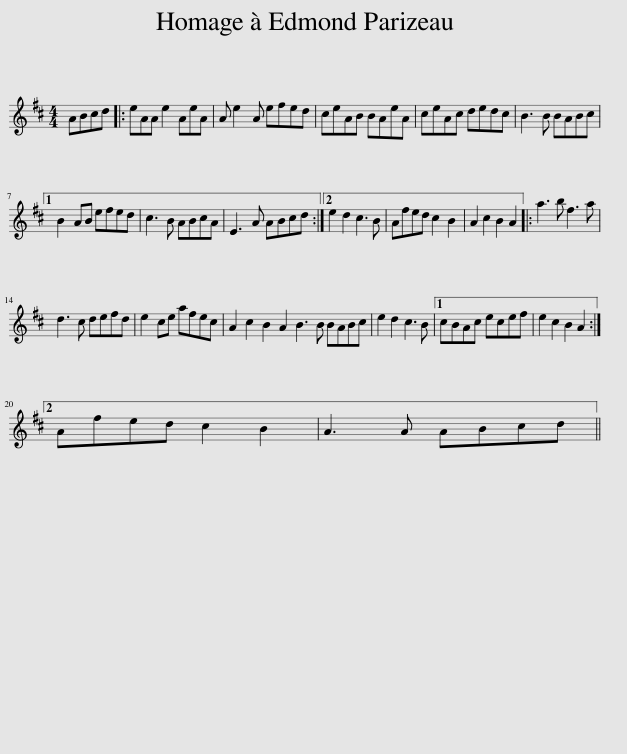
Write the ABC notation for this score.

X:1
L:1/8
M:4/4
I:linebreak $
K:D
V:1 treble
V:1
 ABcd |: eAA e2 AeA | A e2 A efed | ceAB BAeA | ceAc dedc | %5
 B3 B BABc |1$ B2 AB efed | c3 B ABcA | E3 A ABcd :|2 e2 d2 c3 B | %10
 Afed c2 B2 | A2 c2 B2 A2 |: a3 b f3 a |$ d3 c defd | e2 ce afec | %15
 A2 c2 B2 A2 B3 B BABc | e2 d2 c3 B |1 cBAc ecef | e2 c2 B2 A2 :|2$ Afed c2 B2 | %20
 A3 A ABcd || %21
